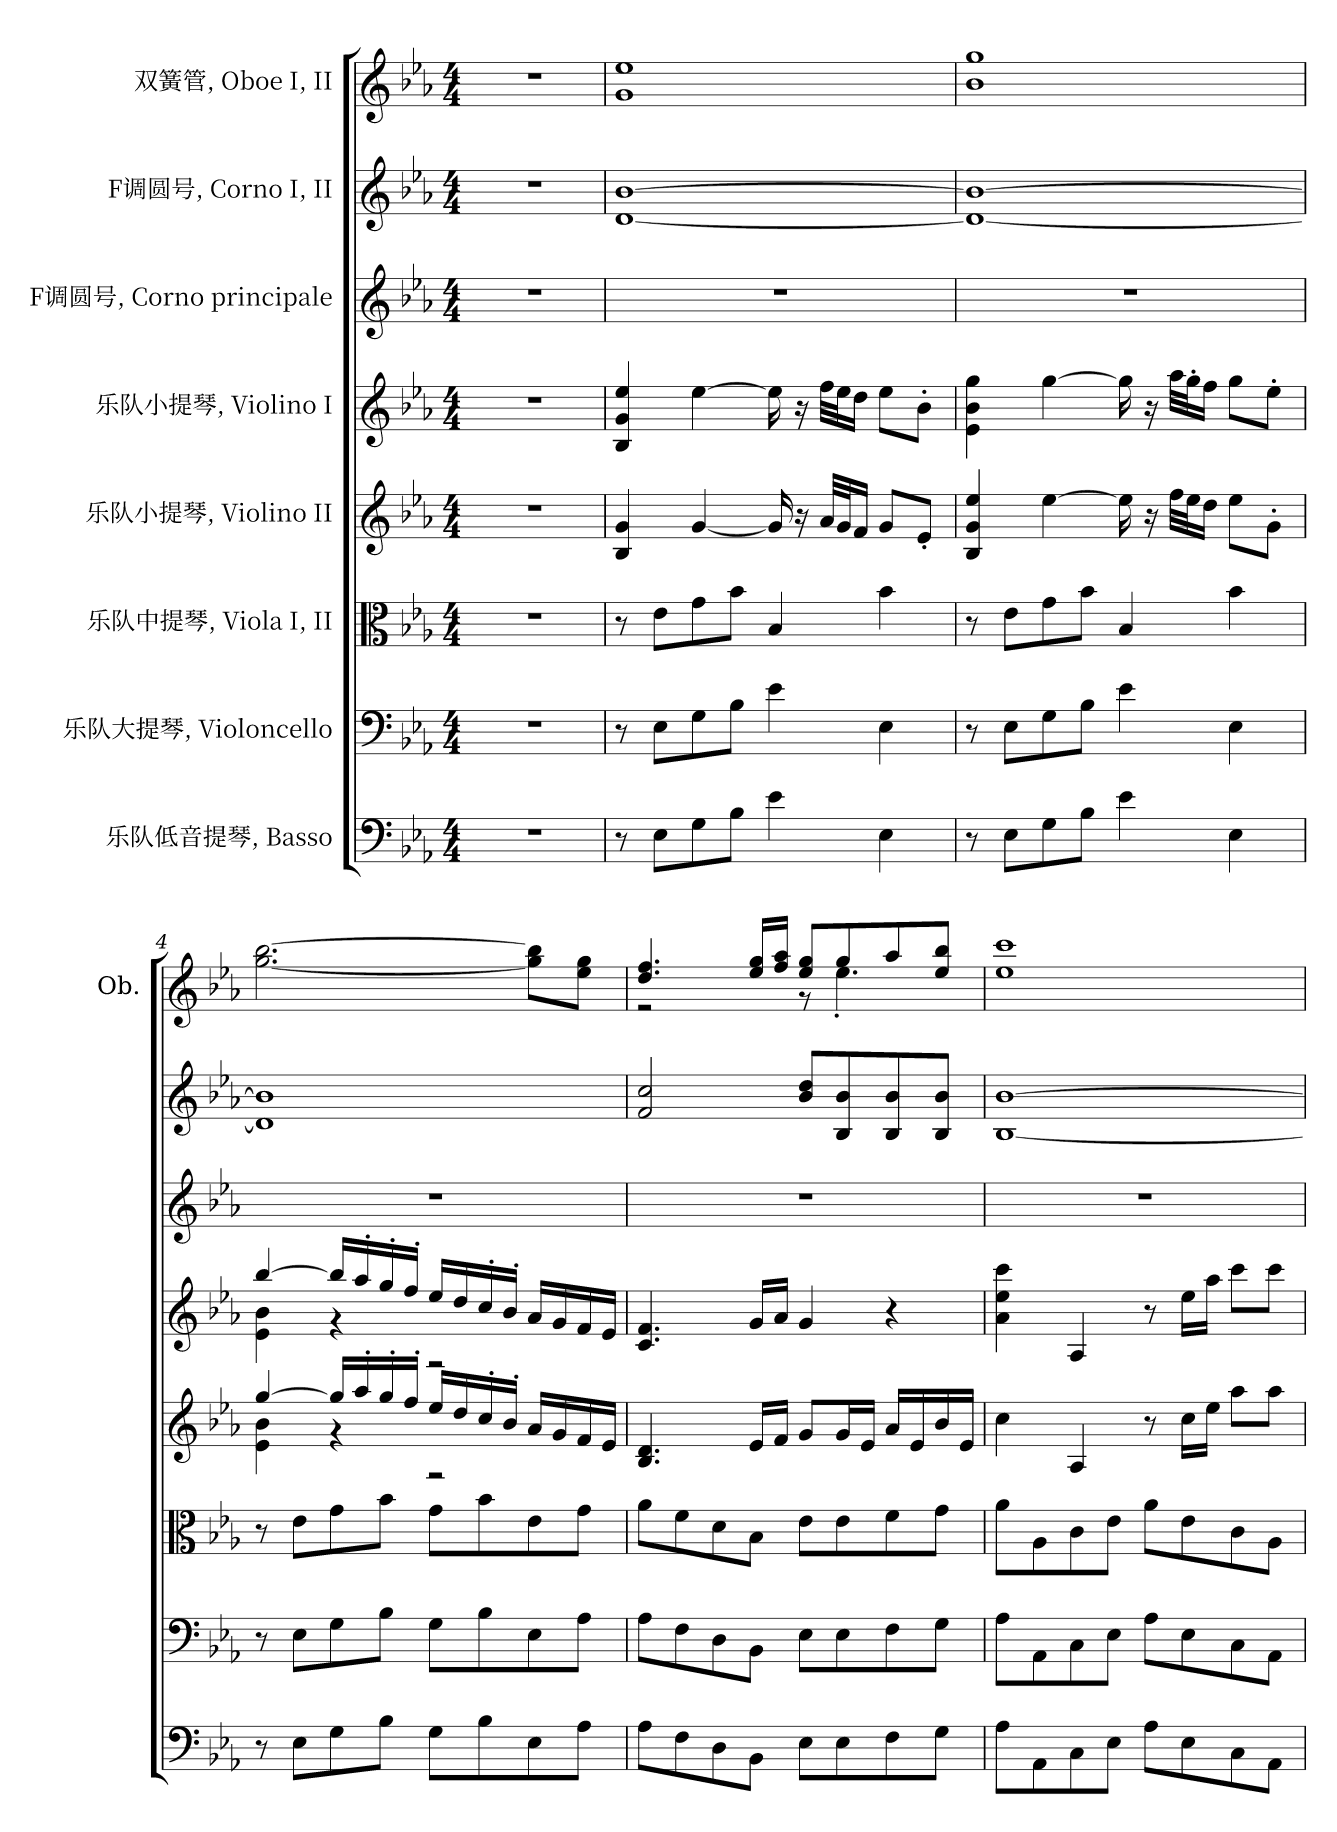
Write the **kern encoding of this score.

**kern	**kern	**kern	**kern	**kern	**kern	**kern	**kern
*part8	*part7	*part6	*part5	*part4	*part3	*part2	*part1
*staff8	*staff7	*staff6	*staff5	*staff4	*staff3	*staff2	*staff1
*I"乐队低音提琴, Basso	*I"乐队大提琴, Violoncello	*I"乐队中提琴, Viola I, II	*I"乐队小提琴, Violino II	*I"乐队小提琴, Violino I	*I"F调圆号, Corno principale	*I"F调圆号, Corno I, II	*I"双簧管, Oboe I, II
*	*	*	*	*	*	*	*I'Ob.
*clefF4	*clefF4	*clefC3	*clefG2	*clefG2	*clefG2	*clefG2	*clefG2
*ITrd7c12	*	*	*	*	*ITrd4c7	*ITrd4c7	*
*k[b-e-a-]	*k[b-e-a-]	*k[b-e-a-]	*k[b-e-a-]	*k[b-e-a-]	*k[b-e-a-d-]	*k[b-e-a-d-]	*k[b-e-a-]
*M4/4	*M4/4	*M4/4	*M4/4	*M4/4	*M4/4	*M4/4	*M4/4
*MM116	*MM116	*MM116	*MM116	*MM116	*MM116	*MM116	*MM116
=1	=1	=1	=1	=1	=1	=1	=1
1r	1r	1r	1r	1r	1r	1r	1r
=2	=2	=2	=2	=2	=2	=2	=2
8r	8r	8r	4B-/ 4g/	4B-/ 4g/ 4ee-/	1r	[1G [1e-	1g 1ee-
8EE-\L	8E-\L	8e-\L	.	.	.	.	.
8GG\	8G\	8g\	[4g/	[4ee-\	.	.	.
8BB-\J	8B-\J	8b-\J	.	.	.	.	.
4E-\	4e-\	4B-/	16g/]	16ee-\]	.	.	.
.	.	.	16r	16r	.	.	.
.	.	.	32a-/LLL	32ff\LLL	.	.	.
.	.	.	32g/J	32ee-\J	.	.	.
.	.	.	16f/JJ	16dd\JJ	.	.	.
4EE-\	4E-\	4b-\	8g/L	8ee-\L	.	.	.
.	.	.	8e-'/J	8b-'\J	.	.	.
=3	=3	=3	=3	=3	=3	=3	=3
8r	8r	8r	4B-/ 4g/ 4ee-/	4e-\ 4b-\ 4gg\	1r	1G_ 1e-_	1b- 1gg
8EE-\L	8E-\L	8e-\L	.	.	.	.	.
8GG\	8G\	8g\	[4ee-\	[4gg\	.	.	.
8BB-\J	8B-\J	8b-\J	.	.	.	.	.
4E-\	4e-\	4B-/	16ee-\]	16gg\]	.	.	.
.	.	.	16r	16r	.	.	.
.	.	.	32ff\LLL	32aa-\LLL	.	.	.
.	.	.	32ee-\J	32gg'\J	.	.	.
.	.	.	16dd\JJ	16ff\JJ	.	.	.
4EE-\	4E-\	4b-\	8ee-\L	8gg\L	.	.	.
.	.	.	8g'\J	8ee-'\J	.	.	.
!!LO:PB:g=z
=4	=4	=4	=4	=4	=4	=4	=4
*	*	*	*^	*^	*	*	*
8r	8r	8r	[4gg/	4e-\ 4b-\	[4bb-/	4e-\ 4b-\	1r	1G] 1e-]	[2.gg\ [2.bb-\
8EE-\L	8E-\L	8e-\L	.	.	.	.	.	.	.
8GG\	8G\	8g\	16gg/LL]	4r	16bb-/LL]	4r	.	.	.
.	.	.	16aa-'/	.	16aa-'/	.	.	.	.
8BB-\J	8B-\J	8b-\J	16gg'/	.	16gg'/	.	.	.	.
.	.	.	16ff'/JJ	.	16ff'/JJ	.	.	.	.
8GG\L	8G\L	8g\L	16ee-/LL	2r	16ee-/LL	2r	.	.	.
.	.	.	16dd/	.	16dd/	.	.	.	.
8BB-\	8B-\	8b-\	16cc'/	.	16cc'/	.	.	.	.
.	.	.	16b-'/JJ	.	16b-'/JJ	.	.	.	.
8EE-\	8E-\	8e-\	16a-/LL	.	16a-/LL	.	.	.	8gg\] 8bb-\]L
.	.	.	16g/	.	16g/	.	.	.	.
8AA-\J	8A-\J	8g\J	16f/	.	16f/	.	.	.	8ee-\ 8gg\J
.	.	.	16e-/JJ	.	16e-/JJ	.	.	.	.
*	*	*	*v	*v	*	*	*	*	*
*	*	*	*	*v	*v	*	*	*
=5	=5	=5	=5	=5	=5	=5	=5
*	*	*	*	*	*	*	*^
8AA-\L	8A-\L	8a-\L	4.B-/ 4.d/	4.c/ 4.f/	1r	2B-/ 2f/	4.dd/ 4.ff/	2r
8FF\	8F\	8f\	.	.	.	.	.	.
8DD\	8D\	8d\	.	.	.	.	.	.
8BBB-\J	8BB-\J	8B-\J	16e-/LL	16g/LL	.	.	16ee-/ 16gg/LL	.
.	.	.	16f/JJ	16a-/JJ	.	.	16ff/ 16aa-/JJ	.
8EE-\L	8E-\L	8e-\L	8g/L	4g/	.	8e-/ 8g/L	8ee-/ 8gg/L	8r
8EE-\	8E-\	8e-\	16g/L	.	.	8E-/ 8e-/	8gg/	4.ee-'\
.	.	.	16e-/JJ	.	.	.	.	.
8FF\	8F\	8f\	16a-/LL	4r	.	8E-/ 8e-/	8aa-/	.
.	.	.	16e-/	.	.	.	.	.
8GG\J	8G\J	8g\J	16b-/	.	.	8E-/ 8e-/J	8ee-/ 8bb-/J	.
.	.	.	16e-/JJ	.	.	.	.	.
*	*	*	*	*	*	*	*v	*v
=6	=6	=6	=6	=6	=6	=6	=6
8AA-\L	8A-\L	8a-\L	4cc\	4a-\ 4ee-\ 4ccc\	1r	[1E- [1e-	1ee- 1ccc
8AAA-\	8AA-\	8A-\	.	.	.	.	.
8CC\	8C\	8c\	4A-/	4A-/	.	.	.
8EE-\J	8E-\J	8e-\J	.	.	.	.	.
8AA-\L	8A-\L	8a-\L	8r	8r	.	.	.
8EE-\	8E-\	8e-\	16cc\LL	16ee-\LL	.	.	.
.	.	.	16ee-\JJ	16aa-\JJ	.	.	.
8CC\	8C\	8c\	8aa-\L	8ccc\L	.	.	.
8AAA-\J	8AA-\J	8A-\J	8aa-\J	8ccc\J	.	.	.
=	=	=	=	=	=	=	=
*-	*-	*-	*-	*-	*-	*-	*-
